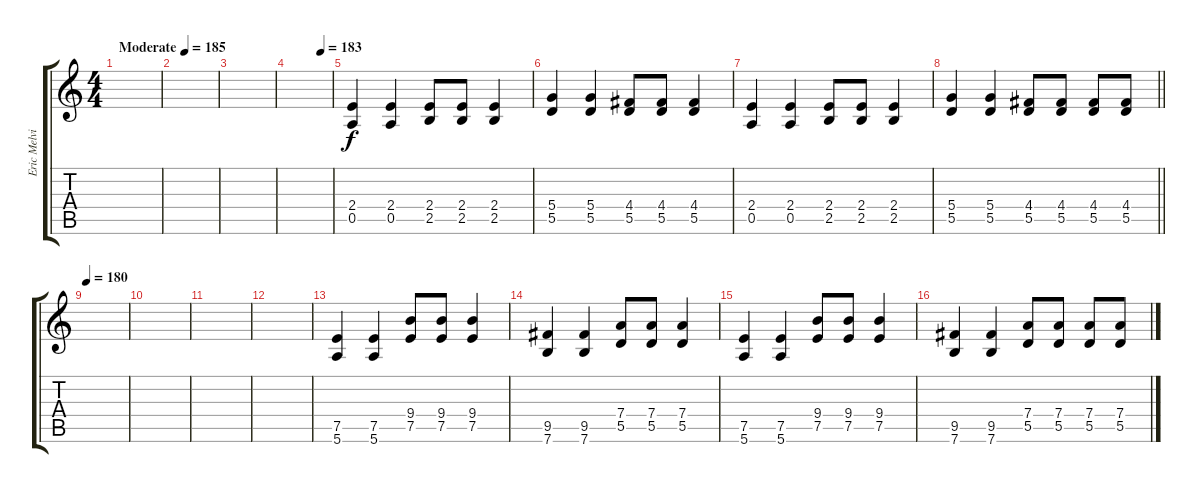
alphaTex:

\track ("Eric Melvin" "Eric Melvi") {instrument distortionguitar}
\staff {score tabs}
\tuning (E4 B3 G3 D3 A2 E2) {hide}
\ts (4 4)
\tempo (185 "Moderate")
\clef g2
\ks c
|
|
|
\tempo (183 0.75)
|
(2.4 0.5).4 (2.4 0.5).4 (2.4 2.5).8 (2.4 2.5).8 (2.4 2.5).4 |
(5.4 5.5).4 (5.4 5.5).4 (4.4 5.5).8 (4.4 5.5).8 (4.4 5.5).4 |
(2.4 0.5).4 (2.4 0.5).4 (2.4 2.5).8 (2.4 2.5).8 (2.4 2.5).4 |
\barLineRight lightlight
(5.4 5.5).4 (5.4 5.5).4 (4.4 5.5).8 (4.4 5.5).8 (4.4 5.5).8 (4.4 5.5).8 |
\section ("" "")
\tempo 180
|
|
|
|
(7.5 5.6).4 (7.5 5.6).4 (9.4 7.5).8 (9.4 7.5).8 (9.4 7.5).4 |
(9.5 7.6).4 (9.5 7.6).4 (7.4 5.5).8 (7.4 5.5).8 (7.4 5.5).4 |
(7.5 5.6).4 (7.5 5.6).4 (9.4 7.5).8 (9.4 7.5).8 (9.4 7.5).4 |
(9.5 7.6).4 (9.5 7.6).4 (7.4 5.5).8 (7.4 5.5).8 (7.4 5.5).8 (7.4 5.5).8
